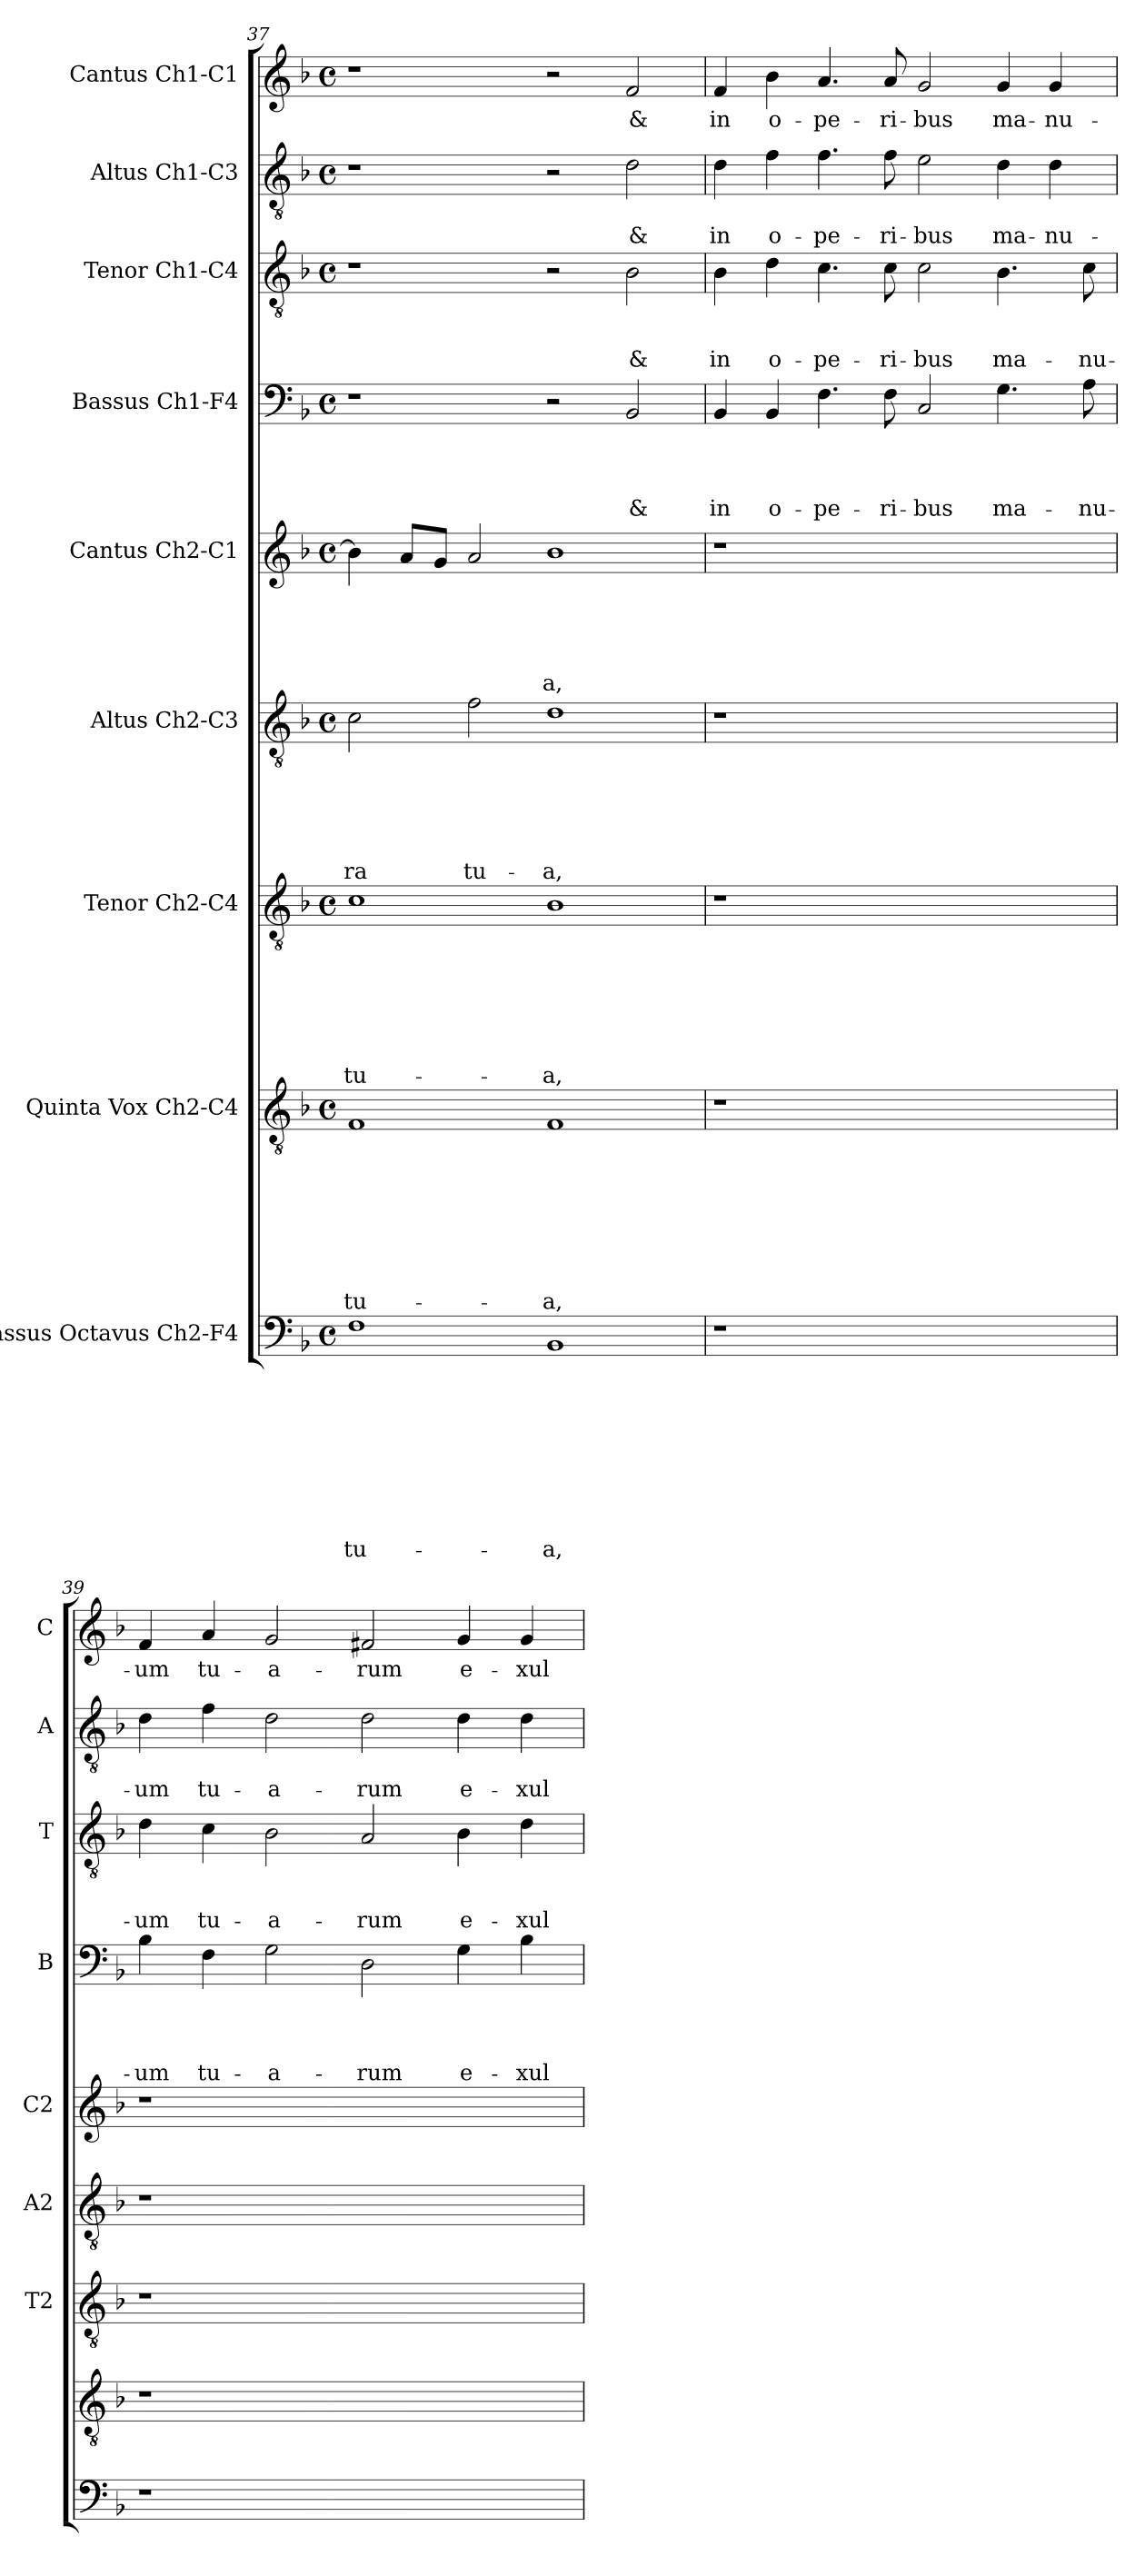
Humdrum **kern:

**kern	**text	**text	**text	**text	**text	**text	**text	**text	**text	**kern	**text	**text	**text	**text	**text	**text	**text	**text	**kern	**text	**text	**text	**text	**text	**text	**text	**kern	**text	**text	**text	**text	**text	**text	**kern	**text	**text	**text	**text	**text	**kern	**text	**text	**text	**text	**kern	**text	**text	**text	**kern	**text	**text	**kern	**text
*part9	*part9	*part9	*part9	*part9	*part9	*part9	*part9	*part9	*part9	*part8	*part8	*part8	*part8	*part8	*part8	*part8	*part8	*part8	*part7	*part7	*part7	*part7	*part7	*part7	*part7	*part7	*part6	*part6	*part6	*part6	*part6	*part6	*part6	*part5	*part5	*part5	*part5	*part5	*part5	*part4	*part4	*part4	*part4	*part4	*part3	*part3	*part3	*part3	*part2	*part2	*part2	*part1	*part1
*staff9	*staff9	*staff9	*staff9	*staff9	*staff9	*staff9	*staff9	*staff9	*staff9	*staff8	*staff8	*staff8	*staff8	*staff8	*staff8	*staff8	*staff8	*staff8	*staff7	*staff7	*staff7	*staff7	*staff7	*staff7	*staff7	*staff7	*staff6	*staff6	*staff6	*staff6	*staff6	*staff6	*staff6	*staff5	*staff5	*staff5	*staff5	*staff5	*staff5	*staff4	*staff4	*staff4	*staff4	*staff4	*staff3	*staff3	*staff3	*staff3	*staff2	*staff2	*staff2	*staff1	*staff1
*I"Bassus Octavus Ch2-F4	*	*	*	*	*	*	*	*	*	*I"Quinta Vox Ch2-C4	*	*	*	*	*	*	*	*	*I"Tenor Ch2-C4	*	*	*	*	*	*	*	*I"Altus Ch2-C3	*	*	*	*	*	*	*I"Cantus Ch2-C1	*	*	*	*	*	*I"Bassus Ch1-F4	*	*	*	*	*I"Tenor Ch1-C4	*	*	*	*I"Altus Ch1-C3	*	*	*I"Cantus Ch1-C1	*
*	*	*	*	*	*	*	*	*	*	*	*	*	*	*	*	*	*	*	*I'T2	*	*	*	*	*	*	*	*I'A2	*	*	*	*	*	*	*I'C2	*	*	*	*	*	*I'B	*	*	*	*	*I'T	*	*	*	*I'A	*	*	*I'C	*
*clefF4	*	*	*	*	*	*	*	*	*	*clefGv2	*	*	*	*	*	*	*	*	*clefGv2	*	*	*	*	*	*	*	*clefGv2	*	*	*	*	*	*	*clefG2	*	*	*	*	*	*clefF4	*	*	*	*	*clefGv2	*	*	*	*clefGv2	*	*	*clefG2	*
*k[b-]	*	*	*	*	*	*	*	*	*	*k[b-]	*	*	*	*	*	*	*	*	*k[b-]	*	*	*	*	*	*	*	*k[b-]	*	*	*	*	*	*	*k[b-]	*	*	*	*	*	*k[b-]	*	*	*	*	*k[b-]	*	*	*	*k[b-]	*	*	*k[b-]	*
*F:	*	*	*	*	*	*	*	*	*	*F:	*	*	*	*	*	*	*	*	*F:	*	*	*	*	*	*	*	*F:	*	*	*	*	*	*	*F:	*	*	*	*	*	*F:	*	*	*	*	*F:	*	*	*	*F:	*	*	*F:	*
*M4/4	*	*	*	*	*	*	*	*	*	*M4/4	*	*	*	*	*	*	*	*	*M4/4	*	*	*	*	*	*	*	*M4/4	*	*	*	*	*	*	*M4/4	*	*	*	*	*	*M4/4	*	*	*	*	*M4/4	*	*	*	*M4/4	*	*	*M4/4	*
*met(c)	*	*	*	*	*	*	*	*	*	*met(c)	*	*	*	*	*	*	*	*	*met(c)	*	*	*	*	*	*	*	*met(c)	*	*	*	*	*	*	*met(c)	*	*	*	*	*	*met(c)	*	*	*	*	*met(c)	*	*	*	*met(c)	*	*	*met(c)	*
=37	=37	=37	=37	=37	=37	=37	=37	=37	=37	=37	=37	=37	=37	=37	=37	=37	=37	=37	=37	=37	=37	=37	=37	=37	=37	=37	=37	=37	=37	=37	=37	=37	=37	=37	=37	=37	=37	=37	=37	=37	=37	=37	=37	=37	=37	=37	=37	=37	=37	=37	=37	=37	=37
!	!	!	!	!	!	!	!	!	!LO:LY:b	!	!	!	!	!	!	!	!	!LO:LY:b	!	!	!	!	!	!	!	!LO:LY:b	!	!	!	!	!	!	!LO:LY:b	!	!	!	!	!	!	!	!	!	!	!	!	!	!	!	!	!	!	!	!
1F	.	.	.	.	.	.	.	.	tu-	1F	.	.	.	.	.	.	.	tu-	1c	.	.	.	.	.	.	tu-	2c\	.	.	.	.	.	-ra	4b-\]	.	.	.	.	.	1r	.	.	.	.	1r	.	.	.	1r	.	.	1r	.
.	.	.	.	.	.	.	.	.	.	.	.	.	.	.	.	.	.	.	.	.	.	.	.	.	.	.	.	.	.	.	.	.	.	8a/L	.	.	.	.	.	.	.	.	.	.	.	.	.	.	.	.	.	.	.
.	.	.	.	.	.	.	.	.	.	.	.	.	.	.	.	.	.	.	.	.	.	.	.	.	.	.	.	.	.	.	.	.	.	8g/J	.	.	.	.	.	.	.	.	.	.	.	.	.	.	.	.	.	.	.
!	!	!	!	!	!	!	!	!	!	!	!	!	!	!	!	!	!	!	!	!	!	!	!	!	!	!	!	!	!	!	!	!	!LO:LY:b	!	!	!	!	!	!	!	!	!	!	!	!	!	!	!	!	!	!	!	!
.	.	.	.	.	.	.	.	.	.	.	.	.	.	.	.	.	.	.	.	.	.	.	.	.	.	.	2f\	.	.	.	.	.	tu-	2a/	.	.	.	.	.	.	.	.	.	.	.	.	.	.	.	.	.	.	.
!	!	!	!	!	!	!	!	!	!LO:LY:b	!	!	!	!	!	!	!	!	!LO:LY:b	!	!	!	!	!	!	!	!LO:LY:b	!	!	!	!	!	!	!LO:LY:b	!	!	!	!	!	!LO:LY:b	!	!	!	!	!	!	!	!	!	!	!	!	!	!
1BB-	.	.	.	.	.	.	.	.	-a,	1F	.	.	.	.	.	.	.	-a,	1B-	.	.	.	.	.	.	-a,	1d	.	.	.	.	.	-a,	1b-	.	.	.	.	-a,	2r	.	.	.	.	2r	.	.	.	2r	.	.	2r	.
!	!	!	!	!	!	!	!	!	!	!	!	!	!	!	!	!	!	!	!	!	!	!	!	!	!	!	!	!	!	!	!	!	!	!	!	!	!	!	!	!	!	!	!	!LO:LY:b	!	!	!	!LO:LY:b	!	!	!LO:LY:b	!	!LO:LY:b
.	.	.	.	.	.	.	.	.	.	.	.	.	.	.	.	.	.	.	.	.	.	.	.	.	.	.	.	.	.	.	.	.	.	.	.	.	.	.	.	2BB-/	.	.	.	&	2B-\	.	.	&	2d\	.	&	2f/	&
=38	=38	=38	=38	=38	=38	=38	=38	=38	=38	=38	=38	=38	=38	=38	=38	=38	=38	=38	=38	=38	=38	=38	=38	=38	=38	=38	=38	=38	=38	=38	=38	=38	=38	=38	=38	=38	=38	=38	=38	=38	=38	=38	=38	=38	=38	=38	=38	=38	=38	=38	=38	=38	=38
!	!	!	!	!	!	!	!	!	!	!	!	!	!	!	!	!	!	!	!	!	!	!	!	!	!	!	!	!	!	!	!	!	!	!	!	!	!	!	!	!	!	!	!	!LO:LY:b	!	!	!	!LO:LY:b	!	!	!LO:LY:b	!	!LO:LY:b
1r	.	.	.	.	.	.	.	.	.	1r	.	.	.	.	.	.	.	.	1r	.	.	.	.	.	.	.	1r	.	.	.	.	.	.	1r	.	.	.	.	.	4BB-/	.	.	.	in	4B-\	.	.	in	4d\	.	in	4f/	in
!	!	!	!	!	!	!	!	!	!	!	!	!	!	!	!	!	!	!	!	!	!	!	!	!	!	!	!	!	!	!	!	!	!	!	!	!	!	!	!	!	!	!	!	!LO:LY:b	!	!	!	!LO:LY:b	!	!	!LO:LY:b	!	!LO:LY:b
.	.	.	.	.	.	.	.	.	.	.	.	.	.	.	.	.	.	.	.	.	.	.	.	.	.	.	.	.	.	.	.	.	.	.	.	.	.	.	.	4BB-/	.	.	.	o-	4d\	.	.	o-	4f\	.	o-	4b-\	o-
!	!	!	!	!	!	!	!	!	!	!	!	!	!	!	!	!	!	!	!	!	!	!	!	!	!	!	!	!	!	!	!	!	!	!	!	!	!	!	!	!	!	!	!	!LO:LY:b	!	!	!	!LO:LY:b	!	!	!LO:LY:b	!	!LO:LY:b
.	.	.	.	.	.	.	.	.	.	.	.	.	.	.	.	.	.	.	.	.	.	.	.	.	.	.	.	.	.	.	.	.	.	.	.	.	.	.	.	4.F\	.	.	.	-pe-	4.c\	.	.	-pe-	4.f\	.	-pe-	4.a/	-pe-
!	!	!	!	!	!	!	!	!	!	!	!	!	!	!	!	!	!	!	!	!	!	!	!	!	!	!	!	!	!	!	!	!	!	!	!	!	!	!	!	!	!	!	!	!LO:LY:b	!	!	!	!LO:LY:b	!	!	!LO:LY:b	!	!LO:LY:b
.	.	.	.	.	.	.	.	.	.	.	.	.	.	.	.	.	.	.	.	.	.	.	.	.	.	.	.	.	.	.	.	.	.	.	.	.	.	.	.	8F\	.	.	.	-ri-	8c\	.	.	-ri-	8f\	.	-ri-	8a/	-ri-
!	!	!	!	!	!	!	!	!	!	!	!	!	!	!	!	!	!	!	!	!	!	!	!	!	!	!	!	!	!	!	!	!	!	!	!	!	!	!	!	!	!	!	!	!LO:LY:b	!	!	!	!LO:LY:b	!	!	!LO:LY:b	!	!LO:LY:b
1ryy	.	.	.	.	.	.	.	.	.	1ryy	.	.	.	.	.	.	.	.	1ryy	.	.	.	.	.	.	.	1ryy	.	.	.	.	.	.	1ryy	.	.	.	.	.	2C/	.	.	.	-bus	2c\	.	.	-bus	2e\	.	-bus	2g/	-bus
!	!	!	!	!	!	!	!	!	!	!	!	!	!	!	!	!	!	!	!	!	!	!	!	!	!	!	!	!	!	!	!	!	!	!	!	!	!	!	!	!	!	!	!	!LO:LY:b	!	!	!	!LO:LY:b	!	!	!LO:LY:b	!	!LO:LY:b
.	.	.	.	.	.	.	.	.	.	.	.	.	.	.	.	.	.	.	.	.	.	.	.	.	.	.	.	.	.	.	.	.	.	.	.	.	.	.	.	4.G\	.	.	.	ma-	4.B-\	.	.	ma-	4d\	.	ma-	4g/	ma-
!	!	!	!	!	!	!	!	!	!	!	!	!	!	!	!	!	!	!	!	!	!	!	!	!	!	!	!	!	!	!	!	!	!	!	!	!	!	!	!	!	!	!	!	!	!	!	!	!	!	!	!LO:LY:b	!	!LO:LY:b
.	.	.	.	.	.	.	.	.	.	.	.	.	.	.	.	.	.	.	.	.	.	.	.	.	.	.	.	.	.	.	.	.	.	.	.	.	.	.	.	.	.	.	.	.	.	.	.	.	4d\	.	-nu-	4g/	-nu-
!	!	!	!	!	!	!	!	!	!	!	!	!	!	!	!	!	!	!	!	!	!	!	!	!	!	!	!	!	!	!	!	!	!	!	!	!	!	!	!	!	!	!	!	!LO:LY:b	!	!	!	!LO:LY:b	!	!	!	!	!
.	.	.	.	.	.	.	.	.	.	.	.	.	.	.	.	.	.	.	.	.	.	.	.	.	.	.	.	.	.	.	.	.	.	.	.	.	.	.	.	8A\	.	.	.	-nu-	8c\	.	.	-nu-	.	.	.	.	.
=39	=39	=39	=39	=39	=39	=39	=39	=39	=39	=39	=39	=39	=39	=39	=39	=39	=39	=39	=39	=39	=39	=39	=39	=39	=39	=39	=39	=39	=39	=39	=39	=39	=39	=39	=39	=39	=39	=39	=39	=39	=39	=39	=39	=39	=39	=39	=39	=39	=39	=39	=39	=39	=39
!	!	!	!	!	!	!	!	!	!	!	!	!	!	!	!	!	!	!	!	!	!	!	!	!	!	!	!	!	!	!	!	!	!	!	!	!	!	!	!	!	!	!	!	!LO:LY:b	!	!	!	!LO:LY:b	!	!	!LO:LY:b	!	!LO:LY:b
1r	.	.	.	.	.	.	.	.	.	1r	.	.	.	.	.	.	.	.	1r	.	.	.	.	.	.	.	1r	.	.	.	.	.	.	1r	.	.	.	.	.	4B-\	.	.	.	-um	4d\	.	.	-um	4d\	.	-um	4f/	-um
!	!	!	!	!	!	!	!	!	!	!	!	!	!	!	!	!	!	!	!	!	!	!	!	!	!	!	!	!	!	!	!	!	!	!	!	!	!	!	!	!	!	!	!	!LO:LY:b	!	!	!	!LO:LY:b	!	!	!LO:LY:b	!	!LO:LY:b
.	.	.	.	.	.	.	.	.	.	.	.	.	.	.	.	.	.	.	.	.	.	.	.	.	.	.	.	.	.	.	.	.	.	.	.	.	.	.	.	4F\	.	.	.	tu-	4c\	.	.	tu-	4f\	.	tu-	4a/	tu-
!	!	!	!	!	!	!	!	!	!	!	!	!	!	!	!	!	!	!	!	!	!	!	!	!	!	!	!	!	!	!	!	!	!	!	!	!	!	!	!	!	!	!	!	!LO:LY:b	!	!	!	!LO:LY:b	!	!	!LO:LY:b	!	!LO:LY:b
.	.	.	.	.	.	.	.	.	.	.	.	.	.	.	.	.	.	.	.	.	.	.	.	.	.	.	.	.	.	.	.	.	.	.	.	.	.	.	.	2G\	.	.	.	-a-	2B-\	.	.	-a-	2d\	.	-a-	2g/	-a-
!	!	!	!	!	!	!	!	!	!	!	!	!	!	!	!	!	!	!	!	!	!	!	!	!	!	!	!	!	!	!	!	!	!	!	!	!	!	!	!	!	!	!	!	!LO:LY:b	!	!	!	!LO:LY:b	!	!	!LO:LY:b	!	!LO:LY:b
1ryy	.	.	.	.	.	.	.	.	.	1ryy	.	.	.	.	.	.	.	.	1ryy	.	.	.	.	.	.	.	1ryy	.	.	.	.	.	.	1ryy	.	.	.	.	.	2D\	.	.	.	-rum	2A/	.	.	-rum	2d\	.	-rum	2f#X/	-rum
!	!	!	!	!	!	!	!	!	!	!	!	!	!	!	!	!	!	!	!	!	!	!	!	!	!	!	!	!	!	!	!	!	!	!	!	!	!	!	!	!	!	!	!	!LO:LY:b	!	!	!	!LO:LY:b	!	!	!LO:LY:b	!	!LO:LY:b
.	.	.	.	.	.	.	.	.	.	.	.	.	.	.	.	.	.	.	.	.	.	.	.	.	.	.	.	.	.	.	.	.	.	.	.	.	.	.	.	4G\	.	.	.	e-	4B-\	.	.	e-	4d\	.	e-	4g/	e-
!	!	!	!	!	!	!	!	!	!	!	!	!	!	!	!	!	!	!	!	!	!	!	!	!	!	!	!	!	!	!	!	!	!	!	!	!	!	!	!	!	!	!	!	!LO:LY:b	!	!	!	!LO:LY:b	!	!	!LO:LY:b	!	!LO:LY:b
.	.	.	.	.	.	.	.	.	.	.	.	.	.	.	.	.	.	.	.	.	.	.	.	.	.	.	.	.	.	.	.	.	.	.	.	.	.	.	.	4B-\	.	.	.	-xul-	4d\	.	.	-xul-	4d\	.	-xul-	4g/	-xul-
=	=	=	=	=	=	=	=	=	=	=	=	=	=	=	=	=	=	=	=	=	=	=	=	=	=	=	=	=	=	=	=	=	=	=	=	=	=	=	=	=	=	=	=	=	=	=	=	=	=	=	=	=	=
*-	*-	*-	*-	*-	*-	*-	*-	*-	*-	*-	*-	*-	*-	*-	*-	*-	*-	*-	*-	*-	*-	*-	*-	*-	*-	*-	*-	*-	*-	*-	*-	*-	*-	*-	*-	*-	*-	*-	*-	*-	*-	*-	*-	*-	*-	*-	*-	*-	*-	*-	*-	*-	*-
